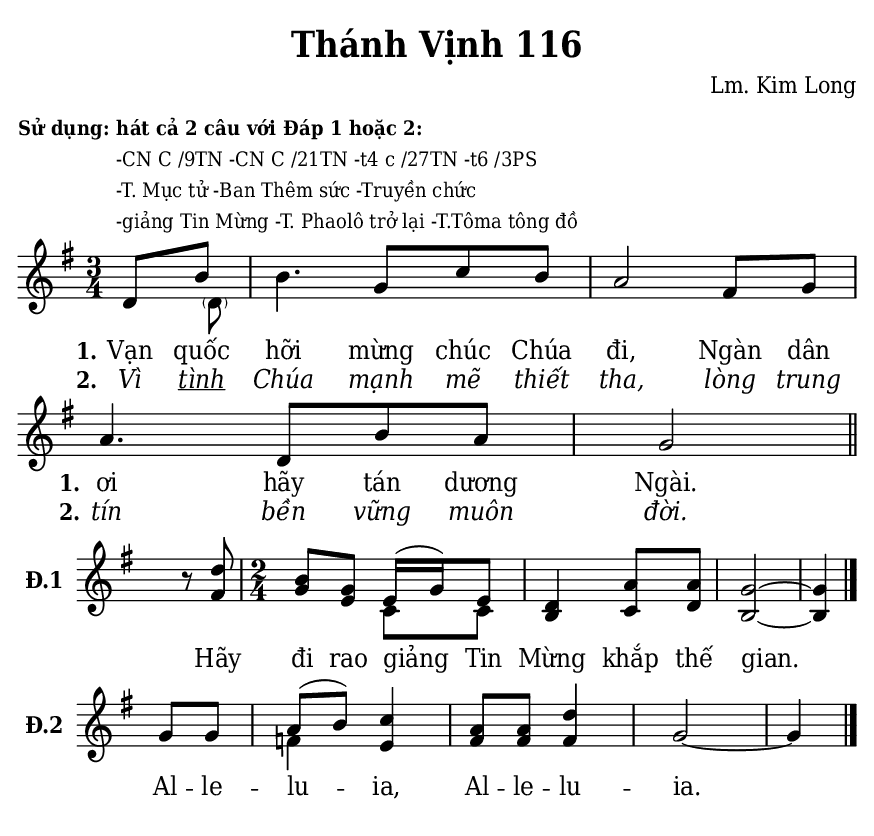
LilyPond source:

% Cài đặt chung
\version "2.22.1"
\include "english.ly"

\header {
  title = "Thánh Vịnh 116"
  composer = "Lm. Kim Long"
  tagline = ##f
}

% mã nguồn cho những chức năng chưa hỗ trợ trong phiên bản lilypond hiện tại
% cung cấp bởi cộng đồng lilypond khi gửi email đến lilypond-user@gnu.org
% in số phiên khúc trên mỗi dòng
#(define (add-grob-definition grob-name grob-entry)
     (set! all-grob-descriptions
           (cons ((@@ (lily) completize-grob-entry)
                  (cons grob-name grob-entry))
                 all-grob-descriptions)))

#(add-grob-definition
    'StanzaNumberSpanner
    `((direction . ,LEFT)
      (font-series . bold)
      (padding . 1.0)
      (side-axis . ,X)
      (stencil . ,ly:text-interface::print)
      (X-offset . ,ly:side-position-interface::x-aligned-side)
      (Y-extent . ,grob::always-Y-extent-from-stencil)
      (meta . ((class . Spanner)
               (interfaces . (font-interface
                              side-position-interface
                              stanza-number-interface
                              text-interface))))))

\layout {
    \context {
      \Global
      \grobdescriptions #all-grob-descriptions
    }
    \context {
      \Score
      \remove Stanza_number_align_engraver
      \consists
        #(lambda (context)
           (let ((texts '())
                 (syllables '()))
             (make-engraver
              (acknowledgers
               ((stanza-number-interface engraver grob source-engraver)
                  (set! texts (cons grob texts)))
               ((lyric-syllable-interface engraver grob source-engraver)
                  (set! syllables (cons grob syllables))))
              ((stop-translation-timestep engraver)
                 (for-each
                  (lambda (text)
                    (for-each
                     (lambda (syllable)
                       (ly:pointer-group-interface::add-grob
                        text
                        'side-support-elements
                        syllable))
                     syllables))
                  texts)
                 (set! syllables '())))))
    }
    \context {
      \Lyrics
      \remove Stanza_number_engraver
      \consists
        #(lambda (context)
           (let ((text #f)
                 (last-stanza #f))
             (make-engraver
              ((process-music engraver)
                 (let ((stanza (ly:context-property context 'stanza #f)))
                   (if (and stanza (not (equal? stanza last-stanza)))
                       (let ((column (ly:context-property context
'currentCommandColumn)))
                         (set! last-stanza stanza)
                         (if text
                             (ly:spanner-set-bound! text RIGHT column))
                         (set! text (ly:engraver-make-grob engraver
'StanzaNumberSpanner '()))
                         (ly:grob-set-property! text 'text stanza)
                         (ly:spanner-set-bound! text LEFT column)))))
              ((finalize engraver)
                 (if text
                     (let ((column (ly:context-property context
'currentCommandColumn)))
                       (ly:spanner-set-bound! text RIGHT column)))))))
      \override StanzaNumberSpanner.horizon-padding = 10000
    }
}

stanzaReminderOff =
  \temporary \override StanzaNumberSpanner.after-line-breaking =
     #(lambda (grob)
        ;; Can be replaced with (not (first-broken-spanner? grob)) in 2.23.
        (if (let ((siblings (ly:spanner-broken-into (ly:grob-original grob))))
              (and (pair? siblings)
                   (not (eq? grob (car siblings)))))
            (ly:grob-suicide! grob)))

stanzaReminderOn = \undo \stanzaReminderOff
% kết thúc mã nguồn

% Nhạc
nhacPhanMot = \relative c' {
  \key g \major
  \time 3/4
  \partial 4
  d8
  <<
    {
      \voiceOne
      b'
    }
    \new Voice = "splitpart" {
      \voiceTwo
      \once \override NoteColumn.force-hshift = #1
      \parenthesize
      d,
    }
  >>
  \oneVoice
  b'4. g8 c b |
  a2 fs8 g |
  a4. d,8 b' a |
  g2 \bar "||"
}

nhacPhanHai = \relative c'' {
  \override Staff.TimeSignature.transparent = ##t
  \key g \major
  \time 3/4
  \partial 4
  r8 <d fs,> |
  
  \override Staff.TimeSignature.transparent = ##f
  \time 2/4
  <<
    {
      b8 g
    }
    {
      g e
    }
  >>
  <<
    {
      \voiceOne
      e16 (g) e8
    }
    \new Voice = "splitpart" {
      \voiceTwo
      c8 c
    }
  >>
  \oneVoice
  <<
    {
      d4 a'8 a |
      g2 ~ |
      g4 \bar "|."
    }
    {
      b,4 c8 d |
      b2 ~ |
      b4
    }
  >>
}

nhacPhanBa = \relative c'' {
  \key g \major
  \time 2/4
  \partial 4
  g8 g |
  <<
    {
      \voiceOne
      a8 (b)
    }
    \new Voice = "splitpart" {
      \voiceTwo
      f!4
    }
  >>\oneVoice
  <<
    {
      c'4 |
      a8 a d4
    }
    {
      e,4 |
      fs8 fs fs4 |
    }
  >>
  g2 ~ |
  g4 \bar "|."
}

% Lời
loiPhanMot = \lyricmode {
  <<
    {
      \set stanza = "1."
      Vạn quốc hỡi mừng chúc Chúa đi,
      Ngàn dân ơi hãy tán dương Ngài.
    }
    \new Lyrics {
	    \set associatedVoice = "beSop"
	    \set stanza = "2."
      \override Lyrics.LyricText.font-shape = #'italic
      Vì \markup { \underline "tình" } Chúa mạnh mẽ thiết tha,
      lòng trung tín bền vững muôn đời.
    }
  >>
}

loiPhanHai = \lyricmode {
  Hãy đi rao giảng Tin Mừng khắp thế gian.
}

loiPhanBa = \lyricmode {
  Al -- le -- lu -- ia, Al -- le -- lu -- ia.
}

% Dàn trang
\paper {
  #(set-paper-size "a5")
  top-margin = 3\mm
  bottom-margin = 3\mm
  left-margin = 3\mm
  right-margin = 3\mm
  indent = #0
  #(define fonts
	 (make-pango-font-tree "Deja Vu Serif Condensed"
	 		       "Deja Vu Serif Condensed"
			       "Deja Vu Serif Condensed"
			       (/ 20 20)))
  print-page-number = ##f
  ragged-bottom = ##t
}

\markup {
  \vspace #1
  %\fill-line {
    \column {
      \left-align {
        \line { \bold \small "Sử dụng:" }
      }
    }
    \column {
      \left-align {
        \line { \bold \small "hát cả 2 câu với Đáp 1 hoặc 2:" }
        \line { \small "-CN C /9TN -CN C /21TN -t4 c /27TN -t6 /3PS" }
        \line { \small "-T. Mục tử -Ban Thêm sức -Truyền chức" }
        \line { \small "-giảng Tin Mừng -T. Phaolô trở lại -T.Tôma tông đồ" }
      }
    }
  %}
}

\score {
  <<
    \new Staff <<
        \clef treble
        \new Voice = beSop {
          \nhacPhanMot
        }
      \new Lyrics \lyricsto beSop \loiPhanMot
    >>
  >>
  \layout {
    \override Lyrics.LyricSpace.minimum-distance = #2
    \override Score.BarNumber.break-visibility = ##(#f #f #f)
    \override Score.SpacingSpanner.uniform-stretching = ##t
    ragged-last = ##f
  }
}

\score {
  <<
    \new Staff \with {
      %%\remove "Time_signature_engraver"
      instrumentName = \markup { \bold "Đ.1" }} <<
        \clef treble
        \new Voice = beSop {
          \nhacPhanHai
        }
      \new Lyrics \lyricsto beSop \loiPhanHai
    >>
  >>
  \layout {
    indent = 10
    \override Lyrics.LyricSpace.minimum-distance = #1.5
    \override Score.BarNumber.break-visibility = ##(#f #f #f)
    \override Score.SpacingSpanner.uniform-stretching = ##t
    \override LyricHyphen.minimum-distance = #2.0
    ragged-last = ##f
  }
}

\score {
  <<
    \new Staff \with {
      \remove "Time_signature_engraver"
      instrumentName = \markup { \bold "Đ.2" }} <<
        \clef treble
        \new Voice = beSop {
          \nhacPhanBa
        }
      \new Lyrics \lyricsto beSop \loiPhanBa
    >>
  >>
  \layout {
    indent = 10
    \override Lyrics.LyricSpace.minimum-distance = #1
    \override Score.BarNumber.break-visibility = ##(#f #f #f)
    \override Score.SpacingSpanner.uniform-stretching = ##t
    \override LyricHyphen.minimum-distance = #2.0
    ragged-last = ##f
  }
}
